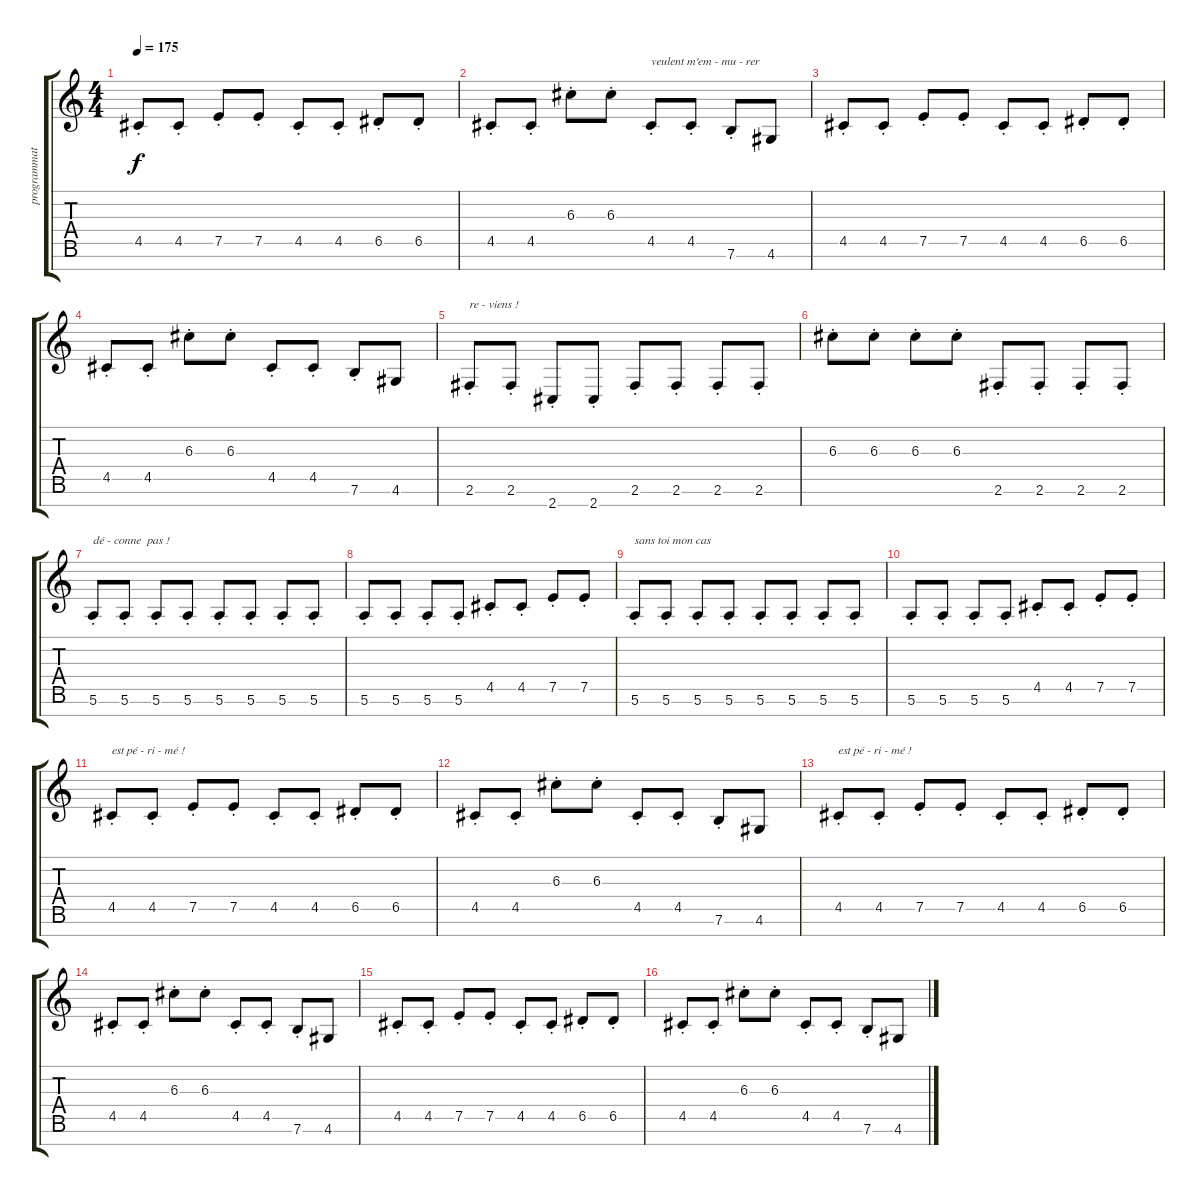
\track ("programmation" "programmat") {instrument synthbass2}
\staff {score tabs}
\tuning (E4 B3 G3 D3 A2 E2 B1) {hide}
\ts (4 4)
\tempo 175
\clef g2
\ks c
4.5{st}.8{dy f} 4.5{st}.8 7.5{st}.8 7.5{st}.8 4.5{st}.8 4.5{st}.8 6.5{st}.8 6.5{st}.8 |
4.5{st}.8 4.5{st}.8 6.3{st}.8 6.3{st}.8 4.5{st}.8{txt "veulent m'em - mu - rer"} 4.5{st}.8 7.6{st}.8 4.6.8 |
4.5{st}.8 4.5{st}.8 7.5{st}.8 7.5{st}.8 4.5{st}.8 4.5{st}.8 6.5{st}.8 6.5{st}.8 |
4.5{st}.8 4.5{st}.8 6.3{st}.8 6.3{st}.8 4.5{st}.8 4.5{st}.8 7.6{st}.8 4.6.8 |
2.6{st}.8{txt "re - viens !"} 2.6{st}.8 2.7{st}.8 2.7{st}.8 2.6{st}.8 2.6{st}.8 2.6{st}.8 2.6{st}.8 |
6.3{st}.8 6.3{st}.8 6.3{st}.8 6.3{st}.8 2.6{st}.8 2.6{st}.8 2.6{st}.8 2.6{st}.8 |
5.6{st}.8{txt "dé - conne  pas !"} 5.6{st}.8 5.6{st}.8 5.6{st}.8 5.6{st}.8 5.6{st}.8 5.6{st}.8 5.6{st}.8 |
5.6{st}.8 5.6{st}.8 5.6{st}.8 5.6{st}.8 4.5{st}.8 4.5{st}.8 7.5{st}.8 7.5{st}.8 |
5.6{st}.8{txt "sans toi mon cas"} 5.6{st}.8 5.6{st}.8 5.6{st}.8 5.6{st}.8 5.6{st}.8 5.6{st}.8 5.6{st}.8 |
5.6{st}.8 5.6{st}.8 5.6{st}.8 5.6{st}.8 4.5{st}.8 4.5{st}.8 7.5{st}.8 7.5{st}.8 |
4.5{st}.8{txt "est pé - ri - mé !"} 4.5{st}.8 7.5{st}.8 7.5{st}.8 4.5{st}.8 4.5{st}.8 6.5{st}.8 6.5{st}.8 |
4.5{st}.8 4.5{st}.8 6.3{st}.8 6.3{st}.8 4.5{st}.8 4.5{st}.8 7.6{st}.8 4.6.8 |
4.5{st}.8{txt "est pé - ri - mé !"} 4.5{st}.8 7.5{st}.8 7.5{st}.8 4.5{st}.8 4.5{st}.8 6.5{st}.8 6.5{st}.8 |
4.5{st}.8 4.5{st}.8 6.3{st}.8 6.3{st}.8 4.5{st}.8 4.5{st}.8 7.6{st}.8 4.6.8 |
4.5{st}.8 4.5{st}.8 7.5{st}.8 7.5{st}.8 4.5{st}.8 4.5{st}.8 6.5{st}.8 6.5{st}.8 |
4.5{st}.8 4.5{st}.8 6.3{st}.8 6.3{st}.8 4.5{st}.8 4.5{st}.8 7.6{st}.8 4.6.8
